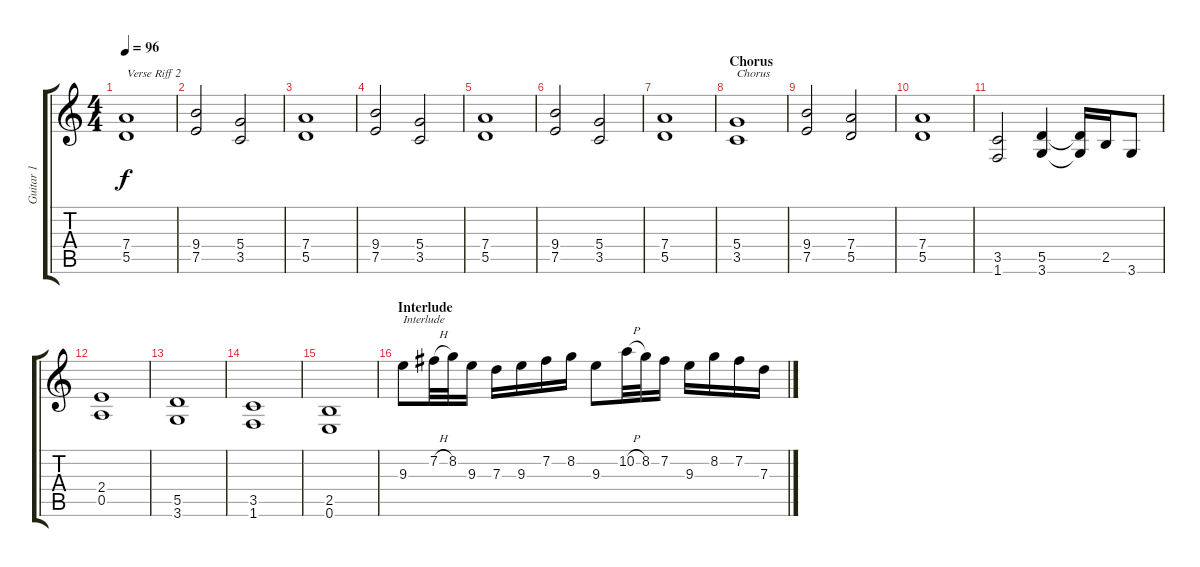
\track ("Guitar 1" "Guitar 1") {instrument distortionguitar}
\staff {score tabs}
\tuning (E4 B3 G3 D3 A2 E2) {hide}
\ts (4 4)
\tempo 96
\clef g2
\ks c
(7.4 5.5).1{txt "Verse Riff 2" dy f} |
(9.4 7.5).2 (5.4 3.5).2 |
(7.4 5.5).1 |
(9.4 7.5).2 (5.4 3.5).2 |
(7.4 5.5).1 |
(9.4 7.5).2 (5.4 3.5).2 |
(7.4 5.5).1 |
\section ("" "Chorus")
(5.4 3.5).1{txt "Chorus"} |
(9.4 7.5).2 (7.4 5.5).2 |
(7.4 5.5).1 |
(3.5 1.6).2 (5.5 3.6).4 (5.5{t} 3.6{t}).16 2.5.16 3.6.8 |
(2.4 0.5).1 |
(5.5 3.6).1 |
(3.5 1.6).1 |
(2.5 0.6).1 |
\section ("" "Interlude")
9.3.8{txt "Interlude"} 7.2{h}.32 8.2.32 9.3.16 7.3.16 9.3.16 7.2.16 8.2.16 9.3.8 10.2{h}.32 8.2.32 7.2.16 9.3.16 8.2.16 7.2.16 7.3.16
